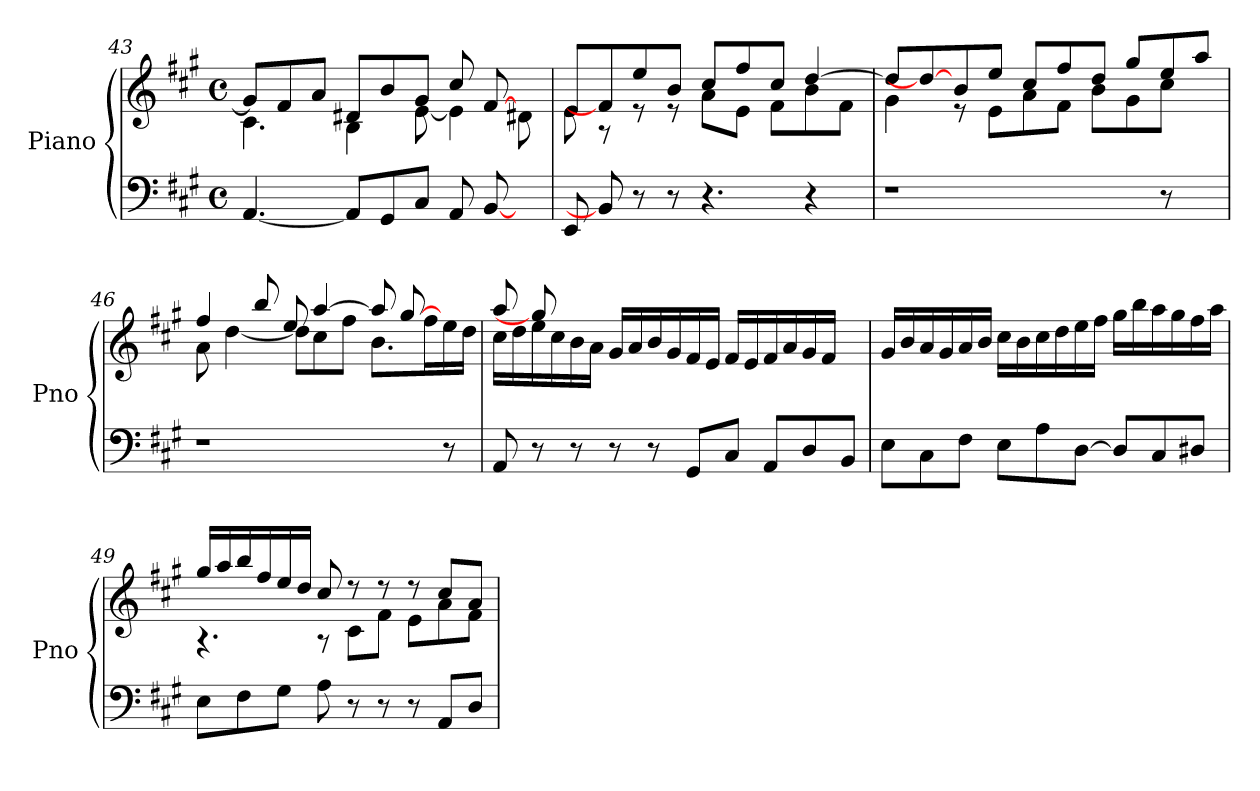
**kern	**kern
*part1	*part1
*staff2	*staff1
*I"Piano	*
*I'Pno	*
!!LO:LB:g=z
*clefF4	*clefG2
*k[f#c#g#]	*k[f#c#g#]
*A:	*A:
*M4/4	*M4/4
*met(c)	*met(c)
=43	=43
*	*^
[4.AA	8g#L]	4.c#\
.	8f#	.
.	8aJ	.
8AAL]	8d#XL	4B\
8GG#	8b	.
8C#J	8g#J	[8e\
8AA	8cc#/	4e\]
[8BB	[8f#/	.
8ryy	8ryy	8d#X\
=44	=44	=44
8EE	8e/L	8e\
8BB]	8f#/]	8r
8r	8ee/	8r
8r	8b/J	8r
4.r	8cc#L	8aL
.	8ff#	8eJ
.	8cc#J	8f#L
4r	[4dd/	8b
.	.	8f#J
=45	=45	=45
1r	8ddL]	4g#\
.	8dd/_	.
.	8b	8r
.	8eeJ	8e\L
.	8cc#L	8a\
.	8ff#	8f#\J
.	8ddJ	8b\L
.	8gg#/L	8g#\
8r	8ee/	8cc#\J
8ryy	8aa/J	8ryy
!!LO:LB:g=z	!!
=46	=46	=46
1r	4ff#/	8a\
.	.	[4dd\
.	8bb/	.
.	8ee/	8ddL]
.	[4aa/	8cc#
.	.	8ff#J
.	8aa/]	8.b\L
.	[8gg#/	.
.	.	16ff#\L
8r	8ryy	16ee\
.	.	16dd\JJ
=47	=47	=47
8AA	8aa/	16cc#LL
.	.	16dd
8r	8gg#/]	16ee
.	.	16cc#
8r	8ryy	16b
.	.	16aJJ
8r	2.ryy	16g#/LL
.	.	16a/
8r	.	16b/
.	.	16g#/
8GG#L	.	16f#/
.	.	16e/JJ
8C#J	.	16f#/LL
.	.	16e/
8AAL	.	16f#/
.	.	16a/
8D	.	16g#/
.	.	16f#/JJ
8BBJ	8ryy	8ryy
=48	=48	=48
8EL	1ryy	16g#/LL
.	.	16b/
8C#	.	16a/
.	.	16g#/
8F#J	.	16a/
.	.	16b/JJ
8EL	.	16cc#LL
.	.	16b
8A	.	16cc#
.	.	16dd
[8DJ	.	16ee
.	.	16ff#JJ
8DL]	.	16gg#LL
.	.	16bb
8C#	.	16aa
.	.	16gg#
8D#XJ	8ryy	16ff#
.	.	16aaJJ
!!LO:LB:g=z	!!
=49	=49	=49
8EL	16gg#/LL	4.r
.	16aa/	.
8F#	16bb/	.
.	16ff#/	.
8G#J	16ee/	.
.	16dd/JJ	.
8A	8cc#/	8r
8r	8r	8c#\L
8r	8r	8f#\J
8r	8r	8e\L
8AAL	8cc#/L	8a\
8DJ	8a/J	8f#\J
*	*v	*v
=	=
*-	*-
